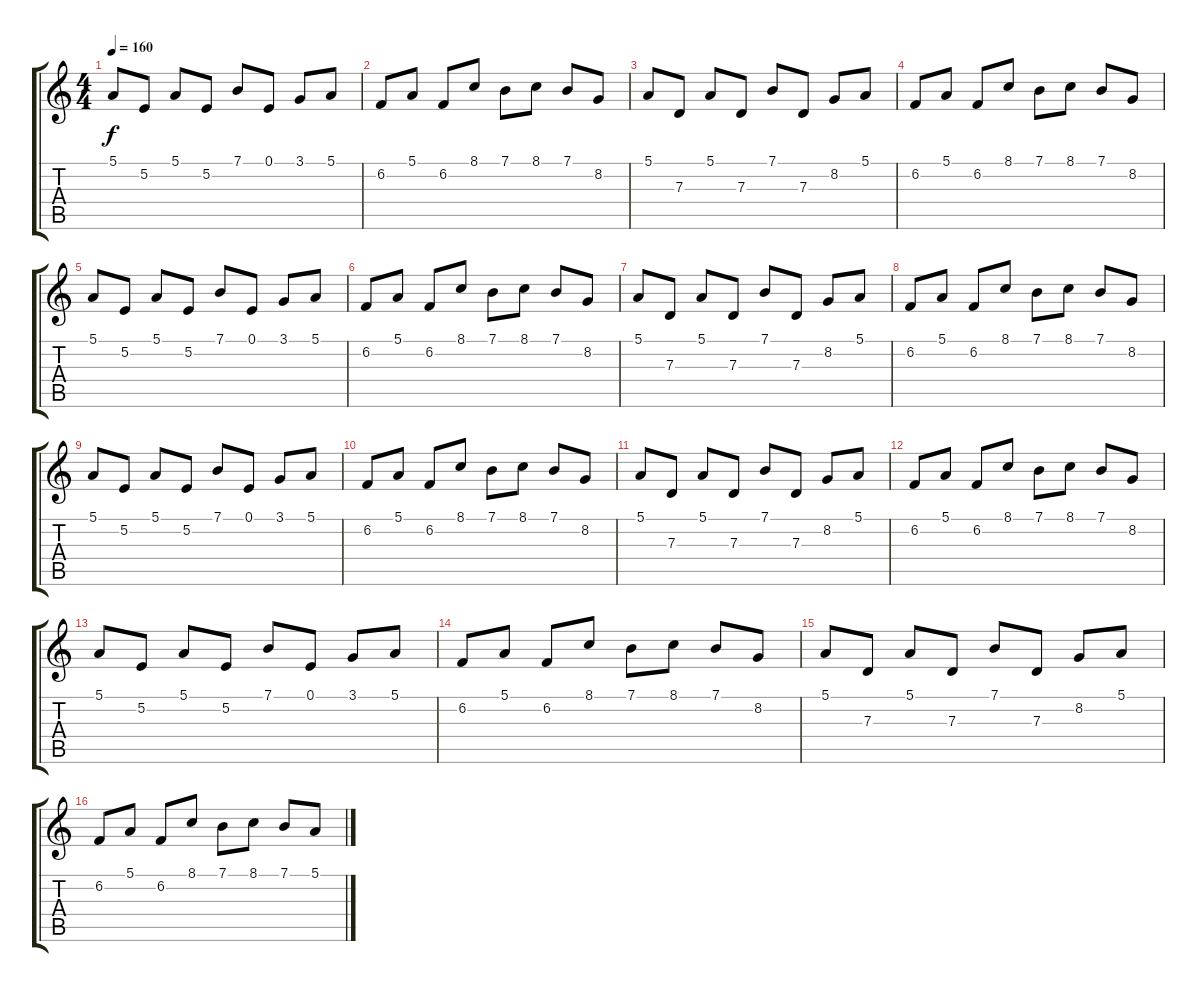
\track "" {instrument electricpiano2}
\staff {score tabs}
\tuning (E4 B3 G3 D3 A2 E2) {hide}
\ts (4 4)
\tempo 160
\clef g2
\ks c
5.1.8{dy f} 5.2.8 5.1.8 5.2.8 7.1.8 0.1.8 3.1.8 5.1.8 |
6.2.8 5.1.8 6.2.8 8.1.8 7.1.8 8.1.8 7.1.8 8.2.8 |
5.1.8 7.3.8 5.1.8 7.3.8 7.1.8 7.3.8 8.2.8 5.1.8 |
6.2.8 5.1.8 6.2.8 8.1.8 7.1.8 8.1.8 7.1.8 8.2.8 |
5.1.8 5.2.8 5.1.8 5.2.8 7.1.8 0.1.8 3.1.8 5.1.8 |
6.2.8 5.1.8 6.2.8 8.1.8 7.1.8 8.1.8 7.1.8 8.2.8 |
5.1.8 7.3.8 5.1.8 7.3.8 7.1.8 7.3.8 8.2.8 5.1.8 |
6.2.8 5.1.8 6.2.8 8.1.8 7.1.8 8.1.8 7.1.8 8.2.8 |
5.1.8 5.2.8 5.1.8 5.2.8 7.1.8 0.1.8 3.1.8 5.1.8 |
6.2.8 5.1.8 6.2.8 8.1.8 7.1.8 8.1.8 7.1.8 8.2.8 |
5.1.8 7.3.8 5.1.8 7.3.8 7.1.8 7.3.8 8.2.8 5.1.8 |
6.2.8 5.1.8 6.2.8 8.1.8 7.1.8 8.1.8 7.1.8 8.2.8 |
5.1.8 5.2.8 5.1.8 5.2.8 7.1.8 0.1.8 3.1.8 5.1.8 |
6.2.8 5.1.8 6.2.8 8.1.8 7.1.8 8.1.8 7.1.8 8.2.8 |
5.1.8 7.3.8 5.1.8 7.3.8 7.1.8 7.3.8 8.2.8 5.1.8 |
6.2.8 5.1.8 6.2.8 8.1.8 7.1.8 8.1.8 7.1.8 5.1.8
